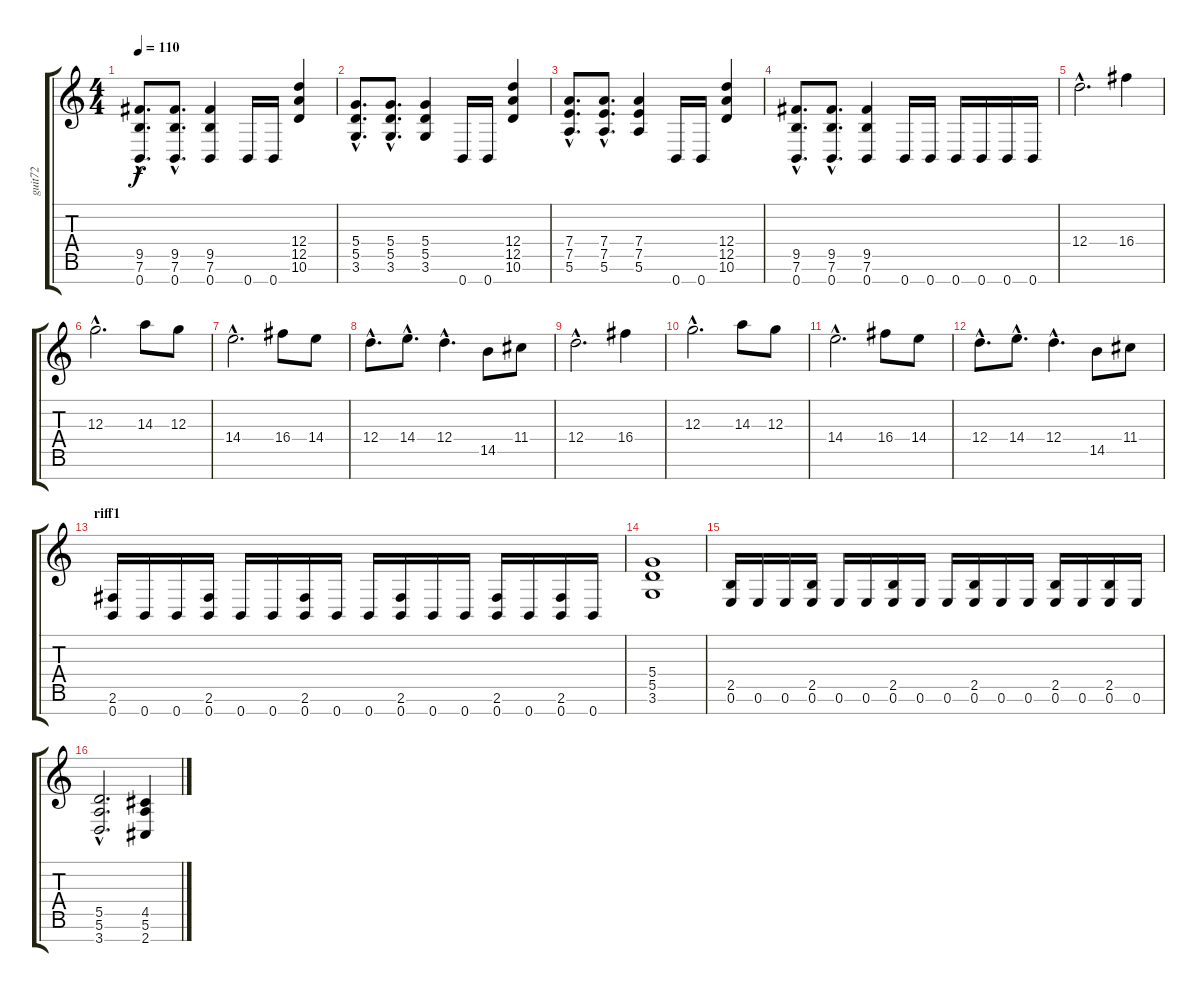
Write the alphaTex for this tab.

\track ("guit72" "guit72") {instrument distortionguitar}
\staff {score tabs}
\tuning (E4 B3 G3 D3 A2 E2 B1) {hide}
\ts (4 4)
\tempo 110
\clef g2
\ks c
(9.5{hac} 7.6{hac} 0.7{hac}).8{d dy f} (9.5{hac} 7.6{hac} 0.7{hac}).8{d} (9.5 7.6 0.7).4 0.7.16 0.7.16 (12.4 12.5 10.6).4 |
(5.4{hac} 5.5{hac} 3.6{hac}).8{d} (5.4{hac} 5.5{hac} 3.6{hac}).8{d} (5.4 5.5 3.6).4 0.7.16 0.7.16 (12.4 12.5 10.6).4 |
(7.4{hac} 7.5{hac} 5.6{hac}).8{d} (7.4{hac} 7.5{hac} 5.6{hac}).8{d} (7.4 7.5 5.6).4 0.7.16 0.7.16 (12.4 12.5 10.6).4 |
(9.5{hac} 7.6{hac} 0.7{hac}).8{d} (9.5{hac} 7.6{hac} 0.7{hac}).8{d} (9.5 7.6 0.7).4 0.7.16 0.7.16 0.7.16 0.7.16 0.7.16 0.7.16 |
12.4{hac}.2{d} 16.4.4 |
12.3{hac}.2{d} 14.3.8 12.3.8 |
14.4{hac}.2{d} 16.4.8 14.4.8 |
12.4{hac}.8{d} 14.4{hac}.8{d} 12.4{hac}.4{d} 14.5.8 11.4.8 |
12.4{hac}.2{d} 16.4.4 |
12.3{hac}.2{d} 14.3.8 12.3.8 |
14.4{hac}.2{d} 16.4.8 14.4.8 |
12.4{hac}.8{d} 14.4{hac}.8{d} 12.4{hac}.4{d} 14.5.8 11.4.8 |
\section ("" "riff1")
(2.6 0.7).16 0.7.16 0.7.16 (2.6 0.7).16 0.7.16 0.7.16 (2.6 0.7).16 0.7.16 0.7.16 (2.6 0.7).16 0.7.16 0.7.16 (2.6 0.7).16 0.7.16 (2.6 0.7).16 0.7.16 |
(5.4 5.5 3.6).1 |
(2.5 0.6).16 0.6.16 0.6.16 (2.5 0.6).16 0.6.16 0.6.16 (2.5 0.6).16 0.6.16 0.6.16 (2.5 0.6).16 0.6.16 0.6.16 (2.5 0.6).16 0.6.16 (2.5 0.6).16 0.6.16 |
(5.5{hac} 5.6{hac} 3.7{hac}).2{d} (4.5 5.6 2.7).4
